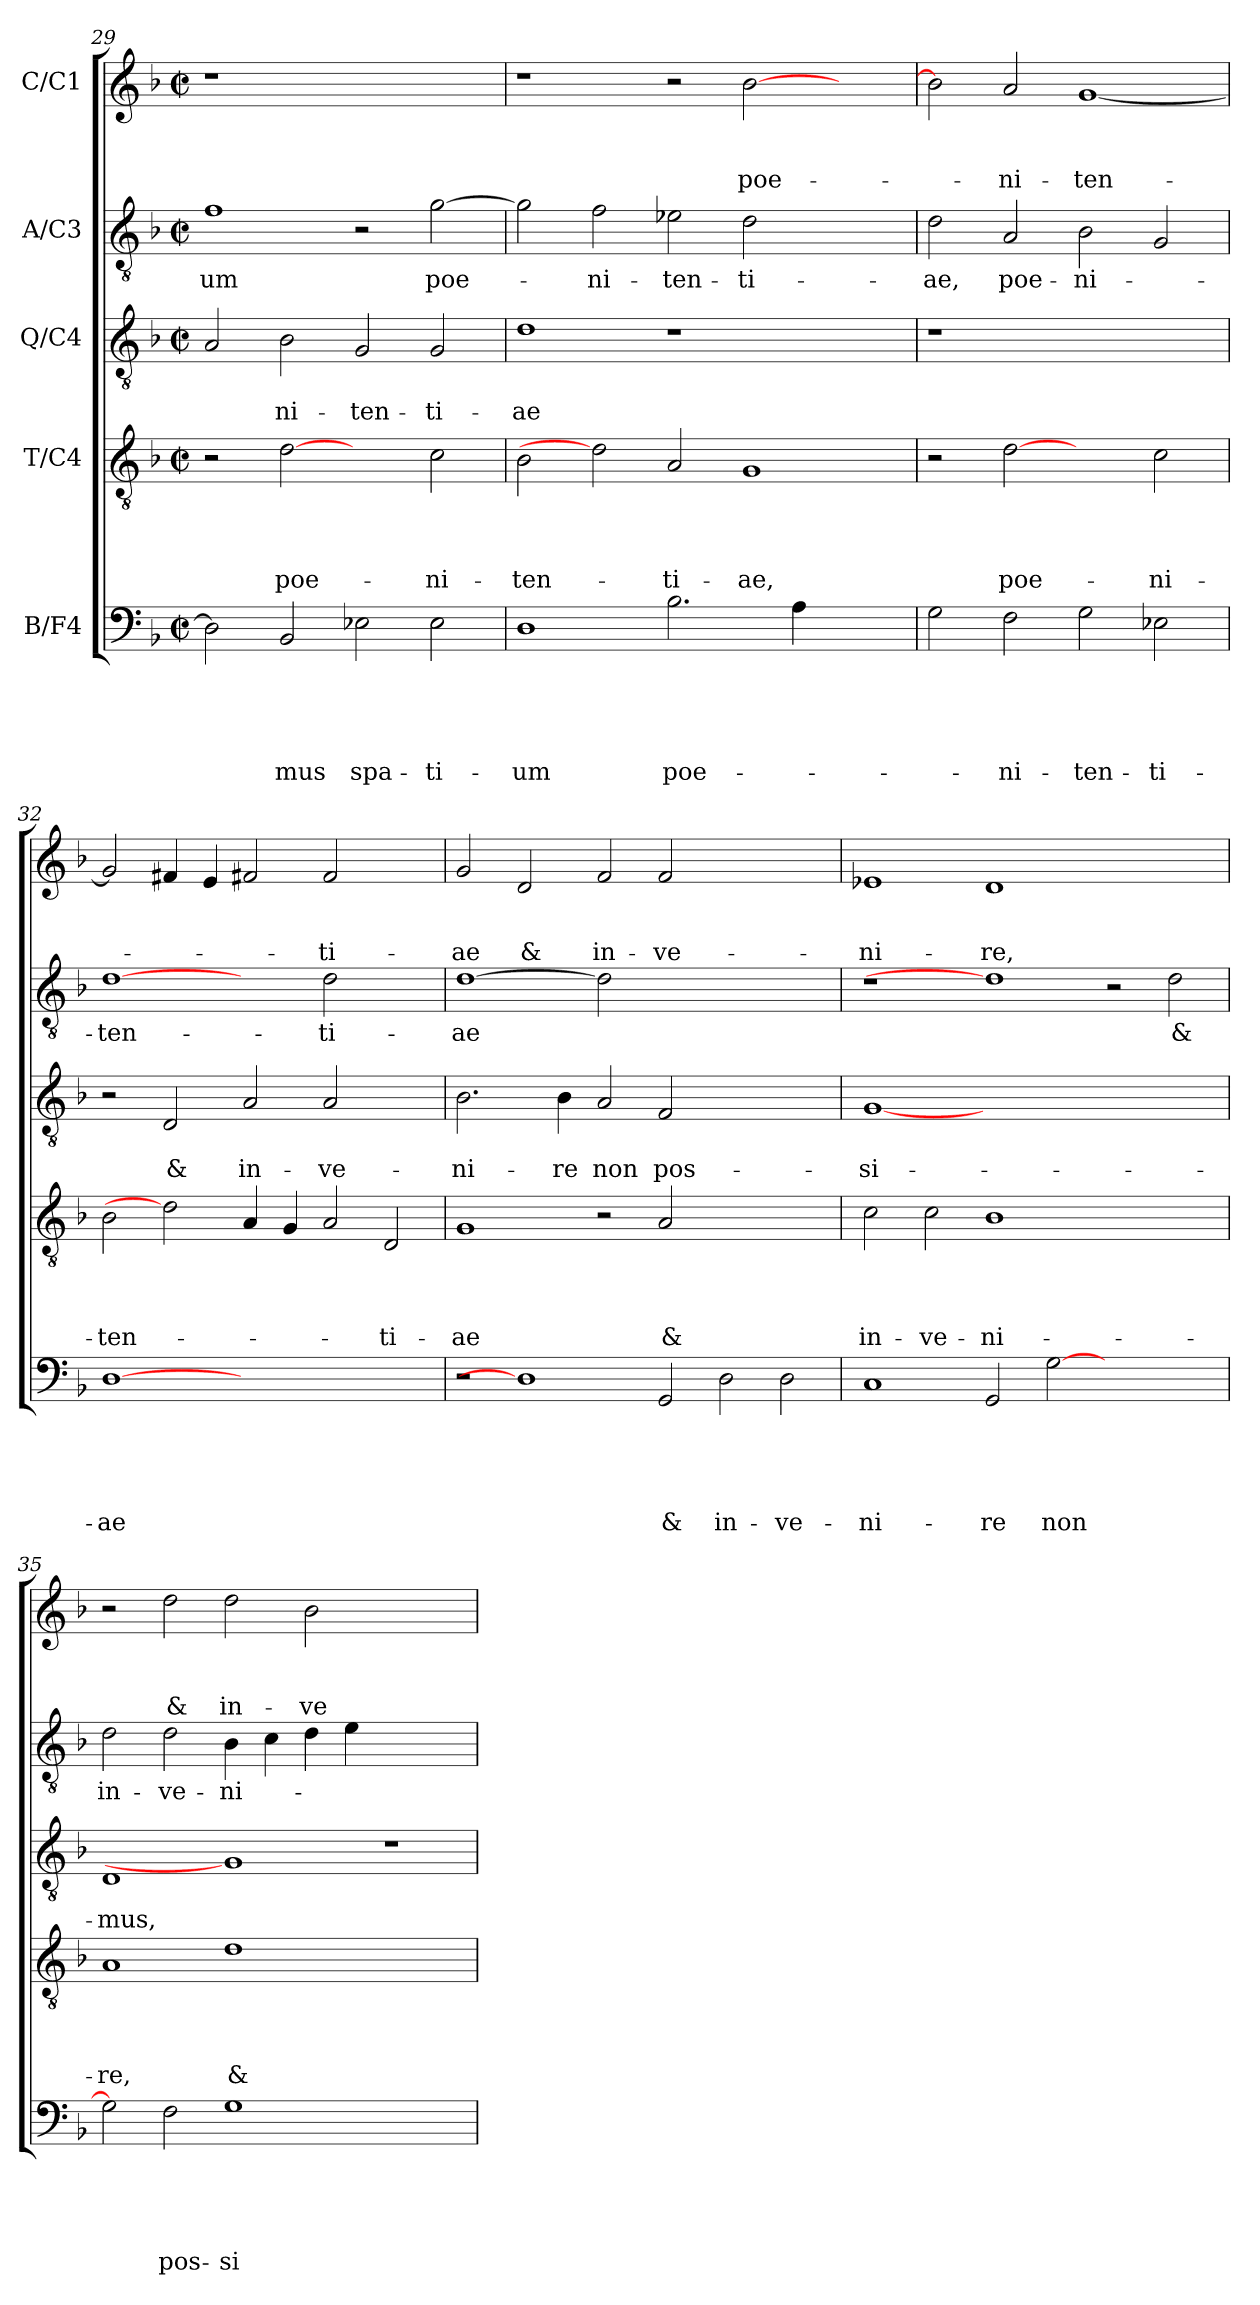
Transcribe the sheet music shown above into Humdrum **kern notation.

**kern	**text	**text	**text	**text	**text	**kern	**text	**text	**text	**text	**kern	**text	**text	**kern	**text	**kern	**text	**text	**text
*part5	*part5	*part5	*part5	*part5	*part5	*part4	*part4	*part4	*part4	*part4	*part3	*part3	*part3	*part2	*part2	*part1	*part1	*part1	*part1
*staff5	*staff5	*staff5	*staff5	*staff5	*staff5	*staff4	*staff4	*staff4	*staff4	*staff4	*staff3	*staff3	*staff3	*staff2	*staff2	*staff1	*staff1	*staff1	*staff1
*I"B/F4	*	*	*	*	*	*I"T/C4	*	*	*	*	*I"Q/C4	*	*	*I"A/C3	*	*I"C/C1	*	*	*
*clefF4	*	*	*	*	*	*clefGv2	*	*	*	*	*clefGv2	*	*	*clefGv2	*	*clefG2	*	*	*
*k[b-]	*	*	*	*	*	*k[b-]	*	*	*	*	*k[b-]	*	*	*k[b-]	*	*k[b-]	*	*	*
*F:	*	*	*	*	*	*F:	*	*	*	*	*F:	*	*	*F:	*	*F:	*	*	*
*M2/2	*	*	*	*	*	*M2/2	*	*	*	*	*M2/2	*	*	*M2/2	*	*M2/2	*	*	*
*met(c|)	*	*	*	*	*	*met(c|)	*	*	*	*	*met(c|)	*	*	*met(c|)	*	*met(c|)	*	*	*
=29	=29	=29	=29	=29	=29	=29	=29	=29	=29	=29	=29	=29	=29	=29	=29	=29	=29	=29	=29
!	!	!	!	!	!	!	!	!	!	!	!	!	!	!	!LO:LY:b	!	!	!	!
2D\]	.	.	.	.	.	2r	.	.	.	.	2A/	.	.	1f	-um	1r	.	.	.
!	!	!	!	!	!LO:LY:b	!	!	!	!	!LO:LY:b	!	!	!LO:LY:b	!	!	!	!	!	!
2BB-/	.	.	.	.	-mus	[2d	.	.	.	poe-	2B-\	.	-ni-	.	.	.	.	.	.
!	!	!	!	!	!LO:LY:b	!	!	!	!	!	!	!	!LO:LY:b	!	!	!	!	!	!
2E-\	.	.	.	.	spa-	2ryy	.	.	.	.	2G/	.	-ten-	2r	.	1ryy	.	.	.
!	!	!	!	!	!LO:LY:b	!	!	!	!	!LO:LY:b	!	!	!LO:LY:b	!	!LO:LY:b	!	!	!	!
2E-\	.	.	.	.	-ti-	2c\	.	.	.	-ni-	2G/	.	-ti-	[2g\	poe-	.	.	.	.
=30	=30	=30	=30	=30	=30	=30	=30	=30	=30	=30	=30	=30	=30	=30	=30	=30	=30	=30	=30
!	!	!	!	!	!LO:LY:b	!	!	!	!	!LO:LY:b	!	!	!LO:LY:b	!	!	!	!	!	!
1D	.	.	.	.	-um	2B-\	.	.	.	-ten-	1d	.	-ae	2g\]	.	1r	.	.	.
!	!	!	!	!	!	!	!	!	!	!	!	!	!	!	!LO:LY:b	!	!	!	!
.	.	.	.	.	.	2d]	.	.	.	.	.	.	.	2f\	-ni-	.	.	.	.
!	!	!	!	!	!LO:LY:b	!	!	!	!	!LO:LY:b	!	!	!	!	!LO:LY:b	!	!	!	!
2.B-\	.	.	.	.	poe-	2A/	.	.	.	-ti-	1r	.	.	2e-X\	-ten-	2r	.	.	.
!	!	!	!	!	!	!	!	!	!	!LO:LY:b	!	!	!	!	!LO:LY:b	!	!	!	!LO:LY:b
.	.	.	.	.	.	1G	.	.	.	-ae,	.	.	.	2d\	-ti-	[2b-\	.	.	poe-
4A\	.	.	.	.	.	.	.	.	.	.	.	.	.	.	.	.	.	.	.
2ryy	.	.	.	.	.	.	.	.	.	.	2ryy	.	.	2ryy	.	2ryy	.	.	.
!!LO:LB:g=z
=31	=31	=31	=31	=31	=31	=31	=31	=31	=31	=31	=31	=31	=31	=31	=31	=31	=31	=31	=31
!	!	!	!	!	!	!	!	!	!	!	!	!	!	!	!LO:LY:b	!	!	!	!
2G\	.	.	.	.	.	2r	.	.	.	.	1r	.	.	2d\	-ae,	2b-\]	.	.	.
!	!	!	!	!	!LO:LY:b	!	!	!	!	!LO:LY:b	!	!	!	!	!LO:LY:b	!	!	!	!LO:LY:b
2F\	.	.	.	.	-ni-	[2d	.	.	.	poe-	.	.	.	2A/	poe-	2a/	.	.	-ni-
!	!	!	!	!	!LO:LY:b	!	!	!	!	!	!	!	!	!	!LO:LY:b	!	!	!	!LO:LY:b
2G\	.	.	.	.	-ten-	2ryy	.	.	.	.	1ryy	.	.	2B-\	-ni-	[1g	.	.	-ten-
!	!	!	!	!	!LO:LY:b	!	!	!	!	!LO:LY:b	!	!	!	!	!	!	!	!	!
2E-\	.	.	.	.	-ti-	2c\	.	.	.	-ni-	.	.	.	2G/	.	.	.	.	.
=32	=32	=32	=32	=32	=32	=32	=32	=32	=32	=32	=32	=32	=32	=32	=32	=32	=32	=32	=32
!	!	!	!	!	!LO:LY:b	!	!	!	!	!LO:LY:b	!	!	!	!	!LO:LY:b	!	!	!	!
[1D	.	.	.	.	-ae	2B-\	.	.	.	-ten-	2r	.	.	[1d	-ten-	2g/]	.	.	.
!	!	!	!	!	!	!	!	!	!	!	!	!	!LO:LY:b	!	!	!	!	!	!
.	.	.	.	.	.	2d]	.	.	.	.	2D/	.	&	.	.	4f#/	.	.	.
.	.	.	.	.	.	.	.	.	.	.	.	.	.	.	.	4e/	.	.	.
!	!	!	!	!	!	!	!	!	!	!	!	!	!LO:LY:b	!	!	!	!	!	!
1.ryy	.	.	.	.	.	4A/	.	.	.	.	2A/	.	in-	2ryy	.	2f#X/	.	.	.
.	.	.	.	.	.	4G/	.	.	.	.	.	.	.	.	.	.	.	.	.
!	!	!	!	!	!	!	!	!	!	!	!	!	!LO:LY:b	!	!LO:LY:b	!	!	!	!LO:LY:b
.	.	.	.	.	.	2A/	.	.	.	.	2A/	.	-ve-	2d\	-ti-	2f#/	.	.	-ti-
!	!	!	!	!	!	!	!	!	!	!LO:LY:b	!	!	!	!	!	!	!	!	!
.	.	.	.	.	.	2D/	.	.	.	-ti-	2ryy	.	.	2ryy	.	2ryy	.	.	.
=33	=33	=33	=33	=33	=33	=33	=33	=33	=33	=33	=33	=33	=33	=33	=33	=33	=33	=33	=33
!	!	!	!	!	!	!	!	!	!	!LO:LY:b	!	!	!LO:LY:b	!	!LO:LY:b	!	!	!	!LO:LY:b
2r	.	.	.	.	.	1G	.	.	.	-ae	2.B-\	.	-ni-	[1d	-ae	2g/	.	.	-ae
!	!	!	!	!	!	!	!	!	!	!	!	!	!	!	!	!	!	!	!LO:LY:b
1D]	.	.	.	.	.	.	.	.	.	.	.	.	.	.	.	2d/	.	.	&
!	!	!	!	!	!	!	!	!	!	!	!	!	!LO:LY:b	!	!	!	!	!	!
.	.	.	.	.	.	.	.	.	.	.	4B-\	.	-re	.	.	.	.	.	.
!	!	!	!	!	!	!	!	!	!	!	!	!	!LO:LY:b	!	!	!	!	!	!LO:LY:b
.	.	.	.	.	.	2r	.	.	.	.	2A/	.	non	2d]	.	2f/	.	.	in-
!	!	!	!	!	!LO:LY:b	!	!	!	!	!LO:LY:b	!	!	!LO:LY:b	!	!	!	!	!	!LO:LY:b
2GG/	.	.	.	.	&	2A/	.	.	.	&	2F/	.	pos-	1.ryy	.	2f/	.	.	-ve-
!	!	!	!	!	!LO:LY:b	!	!	!	!	!	!	!	!	!	!	!	!	!	!
2D\	.	.	.	.	in-	1ryy	.	.	.	.	1ryy	.	.	.	.	1ryy	.	.	.
!	!	!	!	!	!LO:LY:b	!	!	!	!	!	!	!	!	!	!	!	!	!	!
2D\	.	.	.	.	-ve-	.	.	.	.	.	.	.	.	.	.	.	.	.	.
=34	=34	=34	=34	=34	=34	=34	=34	=34	=34	=34	=34	=34	=34	=34	=34	=34	=34	=34	=34
!	!	!	!	!	!LO:LY:b	!	!	!	!	!LO:LY:b	!	!	!LO:LY:b	!	!	!	!	!	!LO:LY:b
1C	.	.	.	.	-ni-	2c\	.	.	.	in-	[1G	.	-si-	1r	.	1e-	.	.	-ni-
!	!	!	!	!	!	!	!	!	!	!LO:LY:b	!	!	!	!	!	!	!	!	!
.	.	.	.	.	.	2c\	.	.	.	-ve-	.	.	.	.	.	.	.	.	.
!	!	!	!	!	!LO:LY:b	!	!	!	!	!LO:LY:b	!	!	!	!	!	!	!	!	!LO:LY:b
2GG/	.	.	.	.	-re	1B-	.	.	.	-ni-	0ryy	.	.	1d]	.	1d	.	.	-re,
!	!	!	!	!	!LO:LY:b	!	!	!	!	!	!	!	!	!	!	!	!	!	!
[2G\	.	.	.	.	non	.	.	.	.	.	.	.	.	.	.	.	.	.	.
1ryy	.	.	.	.	.	1ryy	.	.	.	.	.	.	.	2r	.	1ryy	.	.	.
!	!	!	!	!	!	!	!	!	!	!	!	!	!	!	!LO:LY:b	!	!	!	!
.	.	.	.	.	.	.	.	.	.	.	.	.	.	2d\	&	.	.	.	.
=35	=35	=35	=35	=35	=35	=35	=35	=35	=35	=35	=35	=35	=35	=35	=35	=35	=35	=35	=35
!	!	!	!	!	!	!	!	!	!	!LO:LY:b	!	!	!LO:LY:b	!	!LO:LY:b	!	!	!	!
2G\]	.	.	.	.	.	1A	.	.	.	-re,	1D	.	-mus,	2d\	in-	2r	.	.	.
!	!	!	!	!	!LO:LY:b	!	!	!	!	!	!	!	!	!	!LO:LY:b	!	!	!	!LO:LY:b
2F\	.	.	.	.	pos-	.	.	.	.	.	.	.	.	2d\	-ve-	2dd\	.	.	&
!	!	!	!	!	!LO:LY:b	!	!	!	!	!LO:LY:b	!	!	!	!	!LO:LY:b	!	!	!	!LO:LY:b
1G	.	.	.	.	-si-	1d	.	.	.	&	1G]	.	.	4B-\	-ni-	2dd\	.	.	in-
.	.	.	.	.	.	.	.	.	.	.	.	.	.	4c\	.	.	.	.	.
!	!	!	!	!	!	!	!	!	!	!	!	!	!	!	!	!	!	!	!LO:LY:b
.	.	.	.	.	.	.	.	.	.	.	.	.	.	4d\	.	2b-\	.	.	-ve-
.	.	.	.	.	.	.	.	.	.	.	.	.	.	4e\	.	.	.	.	.
1ryy	.	.	.	.	.	1ryy	.	.	.	.	1r	.	.	1ryy	.	1ryy	.	.	.
=	=	=	=	=	=	=	=	=	=	=	=	=	=	=	=	=	=	=	=
*-	*-	*-	*-	*-	*-	*-	*-	*-	*-	*-	*-	*-	*-	*-	*-	*-	*-	*-	*-
